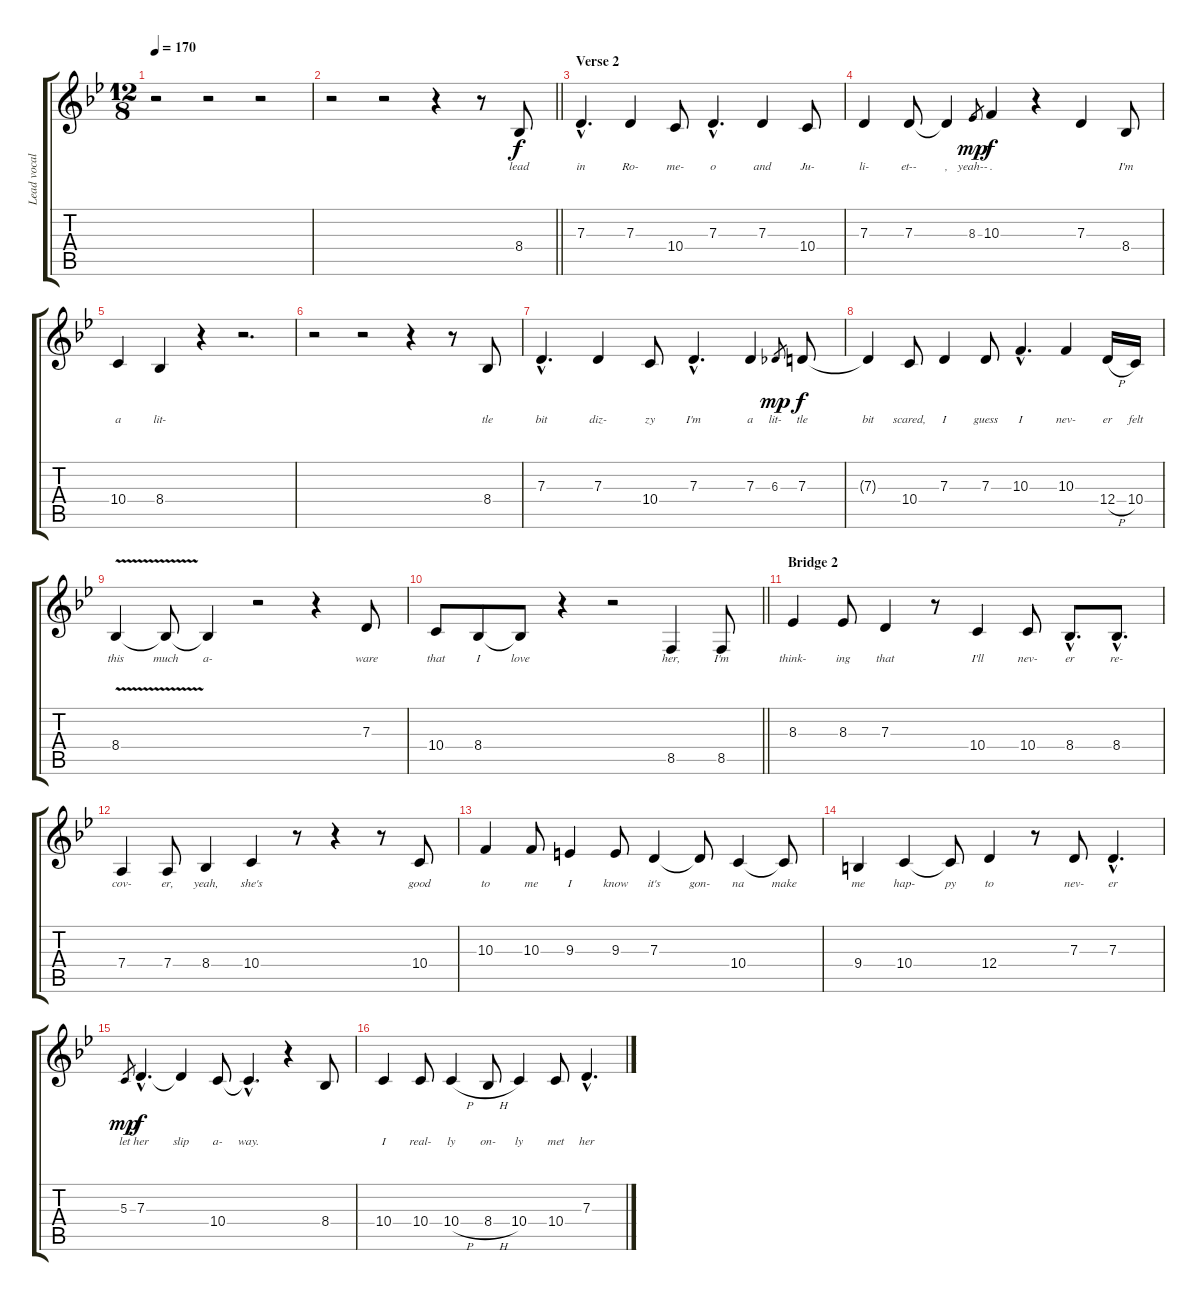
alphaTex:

\track ("Lead vocal" "Lead vocal") {instrument acousticgrandpiano}
\staff {score tabs}
\tuning (E4 B3 G3 D3 A2 E2) {hide}
\ts (12 8)
\tempo 170
\clef g2
\ks bb
r.2{dy f} r.2 r.2 |
\barLineRight lightlight
r.2 r.2 r.4 r.8 8.4.8{lyrics (0 "lead") lyrics (1 "") lyrics (2 "") lyrics (3 "") lyrics (4 "")} |
\section ("" "Verse 2")
7.3{hac}.4{d lyrics (0 "in") lyrics (1 "") lyrics (2 "") lyrics (3 "") lyrics (4 "")} 7.3.4{lyrics (0 "Ro-") lyrics (1 "") lyrics (2 "") lyrics (3 "") lyrics (4 "")} 10.4.8{lyrics (0 "me-") lyrics (1 "") lyrics (2 "") lyrics (3 "") lyrics (4 "")} 7.3{hac}.4{d lyrics (0 "o") lyrics (1 "") lyrics (2 "") lyrics (3 "") lyrics (4 "")} 7.3.4{lyrics (0 "and") lyrics (1 "") lyrics (2 "") lyrics (3 "") lyrics (4 "")} 10.4.8{lyrics (0 "Ju-") lyrics (1 "") lyrics (2 "") lyrics (3 "") lyrics (4 "")} |
7.3.4{lyrics (0 "li-") lyrics (1 "") lyrics (2 "") lyrics (3 "") lyrics (4 "")} 7.3.8{lyrics (0 "et--") lyrics (1 "") lyrics (2 "") lyrics (3 "") lyrics (4 "")} 7.3{t}.4{lyrics (0 ",") lyrics (1 "") lyrics (2 "") lyrics (3 "") lyrics (4 "")} 8.3.8{lyrics (0 "yeah--") lyrics (1 "") lyrics (2 "") lyrics (3 "") lyrics (4 "") gr dy mp} 10.3.4{lyrics (0 ".") lyrics (1 "") lyrics (2 "") lyrics (3 "") lyrics (4 "") dy f} r.4 7.3.4{lyrics (0 "") lyrics (1 "") lyrics (2 "") lyrics (3 "") lyrics (4 "")} 8.4.8{lyrics (0 "I'm") lyrics (1 "") lyrics (2 "") lyrics (3 "") lyrics (4 "")} |
10.4.4{lyrics (0 "a") lyrics (1 "") lyrics (2 "") lyrics (3 "") lyrics (4 "")} 8.4.4{lyrics (0 "lit-") lyrics (1 "") lyrics (2 "") lyrics (3 "") lyrics (4 "")} r.4 r.2{d} |
r.2 r.2 r.4 r.8 8.4.8{lyrics (0 "tle") lyrics (1 "") lyrics (2 "") lyrics (3 "") lyrics (4 "")} |
7.3{hac}.4{d lyrics (0 "bit") lyrics (1 "") lyrics (2 "") lyrics (3 "") lyrics (4 "")} 7.3.4{lyrics (0 "diz-") lyrics (1 "") lyrics (2 "") lyrics (3 "") lyrics (4 "")} 10.4.8{lyrics (0 "zy") lyrics (1 "") lyrics (2 "") lyrics (3 "") lyrics (4 "")} 7.3{hac}.4{d lyrics (0 "I'm") lyrics (1 "") lyrics (2 "") lyrics (3 "") lyrics (4 "")} 7.3.4{lyrics (0 "a") lyrics (1 "") lyrics (2 "") lyrics (3 "") lyrics (4 "")} 6.3.8{lyrics (0 "lit-") lyrics (1 "") lyrics (2 "") lyrics (3 "") lyrics (4 "") gr dy mp} 7.3.8{lyrics (0 "tle") lyrics (1 "") lyrics (2 "") lyrics (3 "") lyrics (4 "") dy f} |
7.3{t}.4{lyrics (0 "bit") lyrics (1 "") lyrics (2 "") lyrics (3 "") lyrics (4 "")} 10.4.8{lyrics (0 "scared,") lyrics (1 "") lyrics (2 "") lyrics (3 "") lyrics (4 "")} 7.3.4{lyrics (0 "I") lyrics (1 "") lyrics (2 "") lyrics (3 "") lyrics (4 "")} 7.3.8{lyrics (0 "guess") lyrics (1 "") lyrics (2 "") lyrics (3 "") lyrics (4 "")} 10.3{hac}.4{d lyrics (0 "I") lyrics (1 "") lyrics (2 "") lyrics (3 "") lyrics (4 "")} 10.3.4{lyrics (0 "nev-") lyrics (1 "") lyrics (2 "") lyrics (3 "") lyrics (4 "")} 12.4{h}.16{lyrics (0 "er") lyrics (1 "") lyrics (2 "") lyrics (3 "") lyrics (4 "")} 10.4.16{lyrics (0 "felt") lyrics (1 "") lyrics (2 "") lyrics (3 "") lyrics (4 "")} |
8.4{v}.4{lyrics (0 "this") lyrics (1 "") lyrics (2 "") lyrics (3 "") lyrics (4 "")} 8.4{t}.8{lyrics (0 "much") lyrics (1 "") lyrics (2 "") lyrics (3 "") lyrics (4 "")} 8.4{t}.4{lyrics (0 "a-") lyrics (1 "") lyrics (2 "") lyrics (3 "") lyrics (4 "")} r.2 r.4 7.3.8{lyrics (0 "ware") lyrics (1 "") lyrics (2 "") lyrics (3 "") lyrics (4 "")} |
\barLineRight lightlight
10.4.8{lyrics (0 "that") lyrics (1 "") lyrics (2 "") lyrics (3 "") lyrics (4 "")} 8.4.8{lyrics (0 "I") lyrics (1 "") lyrics (2 "") lyrics (3 "") lyrics (4 "")} 8.4{t}.8{lyrics (0 "love") lyrics (1 "") lyrics (2 "") lyrics (3 "") lyrics (4 "")} r.4 r.2 8.5.4{lyrics (0 "her,") lyrics (1 "") lyrics (2 "") lyrics (3 "") lyrics (4 "")} 8.5.8{lyrics (0 "I'm") lyrics (1 "") lyrics (2 "") lyrics (3 "") lyrics (4 "")} |
\section ("" "Bridge 2")
8.3.4{lyrics (0 "think-") lyrics (1 "") lyrics (2 "") lyrics (3 "") lyrics (4 "")} 8.3.8{lyrics (0 "ing") lyrics (1 "") lyrics (2 "") lyrics (3 "") lyrics (4 "")} 7.3.4{lyrics (0 "that") lyrics (1 "") lyrics (2 "") lyrics (3 "") lyrics (4 "")} r.8 10.4.4{lyrics (0 "I'll") lyrics (1 "") lyrics (2 "") lyrics (3 "") lyrics (4 "")} 10.4.8{lyrics (0 "nev-") lyrics (1 "") lyrics (2 "") lyrics (3 "") lyrics (4 "")} 8.4{hac}.8{d lyrics (0 "er") lyrics (1 "") lyrics (2 "") lyrics (3 "") lyrics (4 "")} 8.4{hac}.8{d lyrics (0 "re-") lyrics (1 "") lyrics (2 "") lyrics (3 "") lyrics (4 "")} |
7.4.4{lyrics (0 "cov-") lyrics (1 "") lyrics (2 "") lyrics (3 "") lyrics (4 "")} 7.4.8{lyrics (0 "er,") lyrics (1 "") lyrics (2 "") lyrics (3 "") lyrics (4 "")} 8.4.4{lyrics (0 "yeah,") lyrics (1 "") lyrics (2 "") lyrics (3 "") lyrics (4 "")} 10.4.4{lyrics (0 "she's") lyrics (1 "") lyrics (2 "") lyrics (3 "") lyrics (4 "")} r.8 r.4 r.8 10.4.8{lyrics (0 "good") lyrics (1 "") lyrics (2 "") lyrics (3 "") lyrics (4 "")} |
10.3.4{lyrics (0 "to") lyrics (1 "") lyrics (2 "") lyrics (3 "") lyrics (4 "")} 10.3.8{lyrics (0 "me") lyrics (1 "") lyrics (2 "") lyrics (3 "") lyrics (4 "")} 9.3.4{lyrics (0 "I") lyrics (1 "") lyrics (2 "") lyrics (3 "") lyrics (4 "")} 9.3.8{lyrics (0 "know") lyrics (1 "") lyrics (2 "") lyrics (3 "") lyrics (4 "")} 7.3.4{lyrics (0 "it's") lyrics (1 "") lyrics (2 "") lyrics (3 "") lyrics (4 "")} 7.3{t}.8{lyrics (0 "gon-") lyrics (1 "") lyrics (2 "") lyrics (3 "") lyrics (4 "")} 10.4.4{lyrics (0 "na") lyrics (1 "") lyrics (2 "") lyrics (3 "") lyrics (4 "")} 10.4{t}.8{lyrics (0 "make") lyrics (1 "") lyrics (2 "") lyrics (3 "") lyrics (4 "")} |
9.4.4{lyrics (0 "me") lyrics (1 "") lyrics (2 "") lyrics (3 "") lyrics (4 "")} 10.4.4{lyrics (0 "hap-") lyrics (1 "") lyrics (2 "") lyrics (3 "") lyrics (4 "")} 10.4{t}.8{lyrics (0 "py") lyrics (1 "") lyrics (2 "") lyrics (3 "") lyrics (4 "")} 12.4.4{lyrics (0 "to") lyrics (1 "") lyrics (2 "") lyrics (3 "") lyrics (4 "")} r.8 7.3.8{lyrics (0 "nev-") lyrics (1 "") lyrics (2 "") lyrics (3 "") lyrics (4 "")} 7.3{hac}.4{d lyrics (0 "er") lyrics (1 "") lyrics (2 "") lyrics (3 "") lyrics (4 "")} |
5.3.8{lyrics (0 "let") lyrics (1 "") lyrics (2 "") lyrics (3 "") lyrics (4 "") gr dy mp} 7.3{hac}.4{d lyrics (0 "her") lyrics (1 "") lyrics (2 "") lyrics (3 "") lyrics (4 "") dy f} 7.3{t}.4{lyrics (0 "slip") lyrics (1 "") lyrics (2 "") lyrics (3 "") lyrics (4 "")} 10.4.8{lyrics (0 "a-") lyrics (1 "") lyrics (2 "") lyrics (3 "") lyrics (4 "")} 10.4{hac t}.4{d lyrics (0 "way.") lyrics (1 "") lyrics (2 "") lyrics (3 "") lyrics (4 "")} r.4 8.4.8{lyrics (0 "") lyrics (1 "") lyrics (2 "") lyrics (3 "") lyrics (4 "")} |
10.4.4{lyrics (0 "I") lyrics (1 "") lyrics (2 "") lyrics (3 "") lyrics (4 "")} 10.4.8{lyrics (0 "real-") lyrics (1 "") lyrics (2 "") lyrics (3 "") lyrics (4 "")} 10.4{h}.4{lyrics (0 "ly") lyrics (1 "") lyrics (2 "") lyrics (3 "") lyrics (4 "")} 8.4{h}.8{lyrics (0 "on-") lyrics (1 "") lyrics (2 "") lyrics (3 "") lyrics (4 "")} 10.4.4{lyrics (0 "ly") lyrics (1 "") lyrics (2 "") lyrics (3 "") lyrics (4 "")} 10.4.8{lyrics (0 "met") lyrics (1 "") lyrics (2 "") lyrics (3 "") lyrics (4 "")} 7.3{hac}.4{d lyrics (0 "her") lyrics (1 "") lyrics (2 "") lyrics (3 "") lyrics (4 "")}
